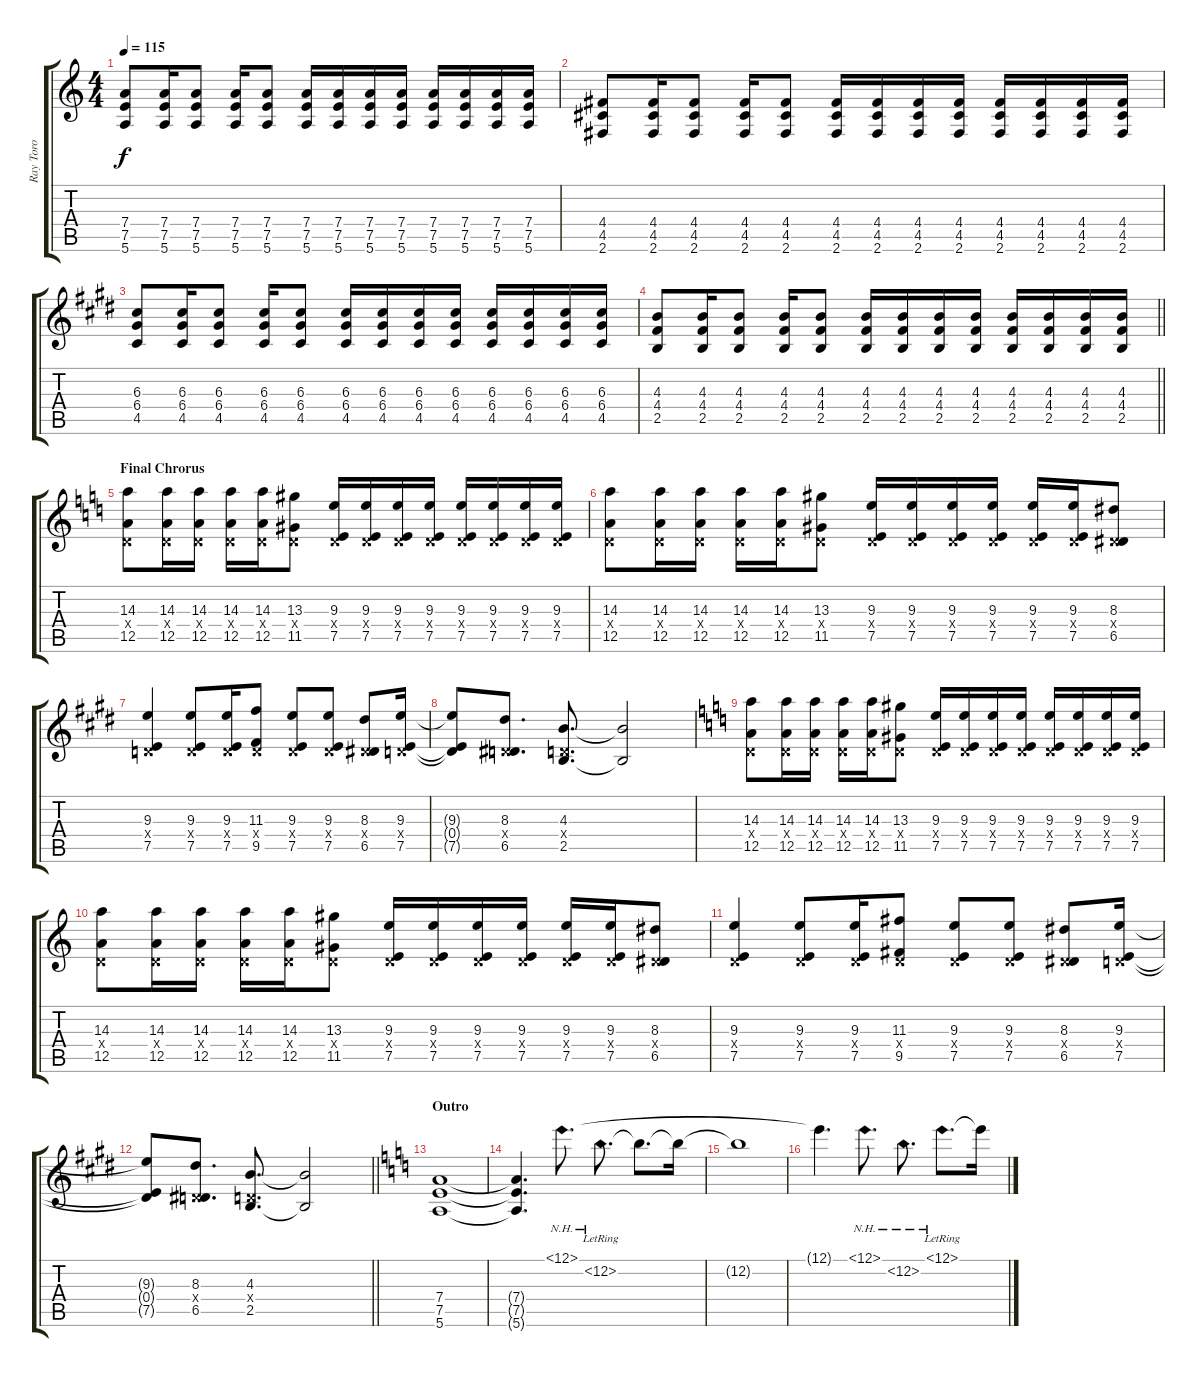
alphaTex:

\track ("Ray Toro " "Ray Toro ") {instrument electricguitarjazz}
\staff {score tabs}
\tuning (E4 B3 G3 D3 A2 E2) {hide}
\ts (4 4)
\tempo 115
\clef g2
\ks c
(7.4 7.5 5.6).8{dy f} (7.4 7.5 5.6).16 (7.4 7.5 5.6).8 (7.4 7.5 5.6).16 (7.4 7.5 5.6).8 (7.4 7.5 5.6).16 (7.4 7.5 5.6).16 (7.4 7.5 5.6).16 (7.4 7.5 5.6).16 (7.4 7.5 5.6).16 (7.4 7.5 5.6).16 (7.4 7.5 5.6).16 (7.4 7.5 5.6).16 |
(4.4 4.5 2.6).8 (4.4 4.5 2.6).16 (4.4 4.5 2.6).8 (4.4 4.5 2.6).16 (4.4 4.5 2.6).8 (4.4 4.5 2.6).16 (4.4 4.5 2.6).16 (4.4 4.5 2.6).16 (4.4 4.5 2.6).16 (4.4 4.5 2.6).16 (4.4 4.5 2.6).16 (4.4 4.5 2.6).16 (4.4 4.5 2.6).16 |
\ks e
(6.3 6.4 4.5).8 (6.3 6.4 4.5).16 (6.3 6.4 4.5).8 (6.3 6.4 4.5).16 (6.3 6.4 4.5).8 (6.3 6.4 4.5).16 (6.3 6.4 4.5).16 (6.3 6.4 4.5).16 (6.3 6.4 4.5).16 (6.3 6.4 4.5).16 (6.3 6.4 4.5).16 (6.3 6.4 4.5).16 (6.3 6.4 4.5).16 |
\barLineRight lightlight
(4.3 4.4 2.5).8 (4.3 4.4 2.5).16 (4.3 4.4 2.5).8 (4.3 4.4 2.5).16 (4.3 4.4 2.5).8 (4.3 4.4 2.5).16 (4.3 4.4 2.5).16 (4.3 4.4 2.5).16 (4.3 4.4 2.5).16 (4.3 4.4 2.5).16 (4.3 4.4 2.5).16 (4.3 4.4 2.5).16 (4.3 4.4 2.5).16 |
\section ("" "Final Chrorus")
\ks c
(14.3 0.4{x} 12.5).8{volume 10 balance 8} (14.3 0.4{x} 12.5).16 (14.3 0.4{x} 12.5).16 (14.3 0.4{x} 12.5).16 (14.3 0.4{x} 12.5).16 (13.3 0.4{x} 11.5).8 (9.3 0.4{x} 7.5).16 (9.3 0.4{x} 7.5).16 (9.3 0.4{x} 7.5).16 (9.3 0.4{x} 7.5).16 (9.3 0.4{x} 7.5).16 (9.3 0.4{x} 7.5).16 (9.3 0.4{x} 7.5).16 (9.3 0.4{x} 7.5).16 |
(14.3 0.4{x} 12.5).8 (14.3 0.4{x} 12.5).16 (14.3 0.4{x} 12.5).16 (14.3 0.4{x} 12.5).16 (14.3 0.4{x} 12.5).16 (13.3 0.4{x} 11.5).8 (9.3 0.4{x} 7.5).16 (9.3 0.4{x} 7.5).16 (9.3 0.4{x} 7.5).16 (9.3 0.4{x} 7.5).16 (9.3 0.4{x} 7.5).16 (9.3 0.4{x} 7.5).16 (8.3 0.4{x} 6.5).8 |
\ks e
(9.3 0.4{x} 7.5).4 (9.3 0.4{x} 7.5).8 (9.3 0.4{x} 7.5).16 (11.3 0.4{x} 9.5).8 (9.3 0.4{x} 7.5).8 (9.3 0.4{x} 7.5).8 (8.3 0.4{x} 6.5).8 (9.3 0.4{x} 7.5).16 |
(9.3{t} 0.4{t} 7.5{t}).8 (8.3 0.4{x} 6.5).8{d} (4.3 0.4{x} 2.5).8{d} (4.3{t} 2.5{t}).2 |
\ks c
(14.3 0.4{x} 12.5).8 (14.3 0.4{x} 12.5).16 (14.3 0.4{x} 12.5).16 (14.3 0.4{x} 12.5).16 (14.3 0.4{x} 12.5).16 (13.3 0.4{x} 11.5).8 (9.3 0.4{x} 7.5).16 (9.3 0.4{x} 7.5).16 (9.3 0.4{x} 7.5).16 (9.3 0.4{x} 7.5).16 (9.3 0.4{x} 7.5).16 (9.3 0.4{x} 7.5).16 (9.3 0.4{x} 7.5).16 (9.3 0.4{x} 7.5).16 |
(14.3 0.4{x} 12.5).8 (14.3 0.4{x} 12.5).16 (14.3 0.4{x} 12.5).16 (14.3 0.4{x} 12.5).16 (14.3 0.4{x} 12.5).16 (13.3 0.4{x} 11.5).8 (9.3 0.4{x} 7.5).16 (9.3 0.4{x} 7.5).16 (9.3 0.4{x} 7.5).16 (9.3 0.4{x} 7.5).16 (9.3 0.4{x} 7.5).16 (9.3 0.4{x} 7.5).16 (8.3 0.4{x} 6.5).8 |
(9.3 0.4{x} 7.5).4 (9.3 0.4{x} 7.5).8 (9.3 0.4{x} 7.5).16 (11.3 0.4{x} 9.5).8 (9.3 0.4{x} 7.5).8 (9.3 0.4{x} 7.5).8 (8.3 0.4{x} 6.5).8 (9.3 0.4{x} 7.5).16 |
\barLineRight lightlight
\ks e
(9.3{t} 0.4{t} 7.5{t}).8 (8.3 0.4{x} 6.5).8{d} (4.3 0.4{x} 2.5).8{d} (4.3{t} 2.5{t}).2 |
\section ("" "Outro")
\ks c
(7.4 7.5 5.6).1{volume 12 balance 2} |
(7.4{t} 7.5{t} 5.6{t}).4{d} 12.1{nh}.8{d volume 10 balance 5} 12.2{nh lr}.8{d} 12.2{t}.8{d} 12.2{t}.16 |
12.2{t}.1 |
12.1{t}.4{d} 12.1{nh}.8{d volume 11} 12.2{nh}.8{d} 12.1{nh lr}.8{d} 12.1{t}.16
